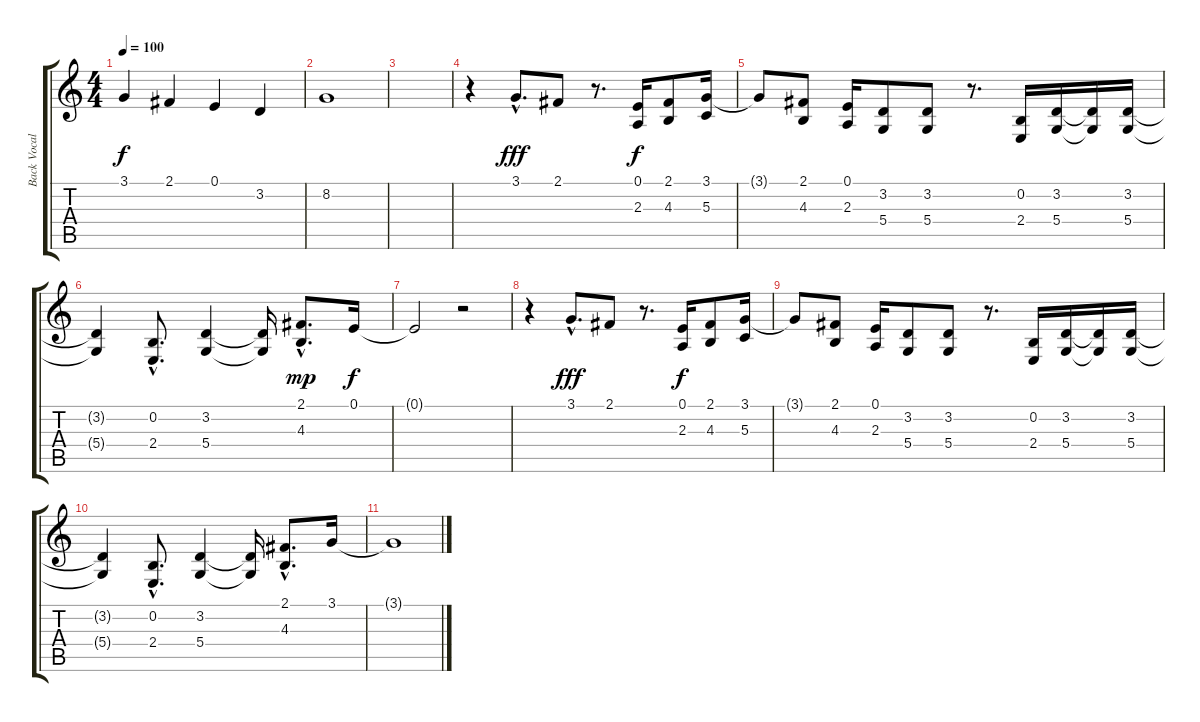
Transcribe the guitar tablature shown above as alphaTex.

\track ("Back Vocals" "Back Vocal") {instrument bassoon}
\staff {score tabs}
\tuning (E4 B3 G3 D3 A2 D2) {hide}
\ts (4 4)
\tempo 100
\clef g2
\ks c
3.1.4{dy f} 2.1.4 0.1.4 3.2.4 |
8.2.1 |
|
r.4 3.1{hac}.8{d dy fff volume 16 instrument choiraahs} 2.1.8 r.8{d} (0.1 2.3).16{dy f volume 12 instrument bassoon} (2.1 4.3).8 (3.1 5.3).16 |
3.1{t}.8 (2.1 4.3).8 (0.1 2.3).16 (3.2 5.4).8 (3.2 5.4).8 r.8{d} (0.2 2.4).16 (3.2 5.4).16 (3.2{t} 5.4{t}).16 (3.2 5.4).16 |
(3.2{t} 5.4{t}).4 (0.2{hac} 2.4{hac}).8{d} (3.2 5.4).4 (3.2{t} 5.4{t}).16 (2.1{hac} 4.3{hac}).8{d dy mp} 0.1.16{dy f} |
0.1{t}.2 r.2 |
r.4 3.1{hac}.8{d dy fff volume 16 instrument choiraahs} 2.1.8 r.8{d} (0.1 2.3).16{dy f volume 12 instrument bassoon} (2.1 4.3).8 (3.1 5.3).16 |
3.1{t}.8 (2.1 4.3).8 (0.1 2.3).16 (3.2 5.4).8 (3.2 5.4).8 r.8{d} (0.2 2.4).16 (3.2 5.4).16 (3.2{t} 5.4{t}).16 (3.2 5.4).16 |
(3.2{t} 5.4{t}).4 (0.2{hac} 2.4{hac}).8{d} (3.2 5.4).4 (3.2{t} 5.4{t}).16 (2.1{hac} 4.3{hac}).8{d} 3.1.16 |
3.1{t}.1
